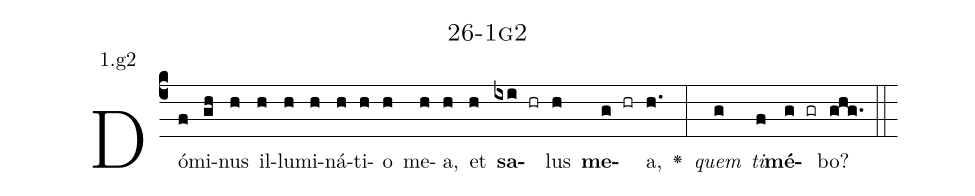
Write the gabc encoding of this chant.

name: 26-1g2;
annotation: 1.g2;
%%
(c4)Dó(f)mi(gh)nus(h) il(h)lu(h)mi(h)ná(h)ti(h)o(h) me(h)a,(h) et(h) <b>sa</b>(ixi hr)lus(h) <b>me</b>(g hr)a,(h.) <v>\greheightstar</v>(:) <i>quem</i>(g) <i>ti</i>(f)<b>mé</b>(g gr)bo?(ghg.) (::)


%E(h) u(h) o(g) u(f) a(g) e.(ghg.) (::)
